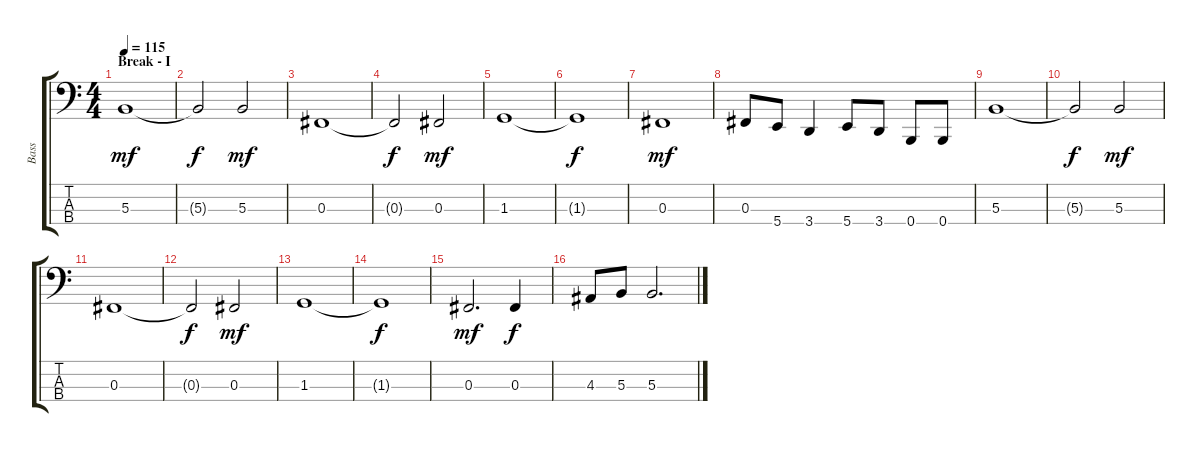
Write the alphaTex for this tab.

\track ("Bass" "Bass") {instrument electricbasspick}
\staff {score tabs}
\tuning (E2 B1 Gb1 B0) {hide}
\ts (4 4)
\section ("" "Break - I")
\tempo 115
\clef f4
\ks c
5.3.1{dy mf} |
5.3{t}.2{dy f} 5.3.2{dy mf} |
0.3.1 |
0.3{t}.2{dy f} 0.3.2{dy mf} |
1.3.1 |
1.3{t}.1{dy f} |
0.3.1{dy mf} |
0.3.8 5.4.8 3.4.4 5.4.8 3.4.8 0.4.8 0.4.8 |
5.3.1 |
5.3{t}.2{dy f} 5.3.2{dy mf} |
0.3.1 |
0.3{t}.2{dy f} 0.3.2{dy mf} |
1.3.1 |
1.3{t}.1{dy f} |
0.3.2{d dy mf} 0.3.4{dy f} |
4.3.8 5.3.8 5.3.2{d}
